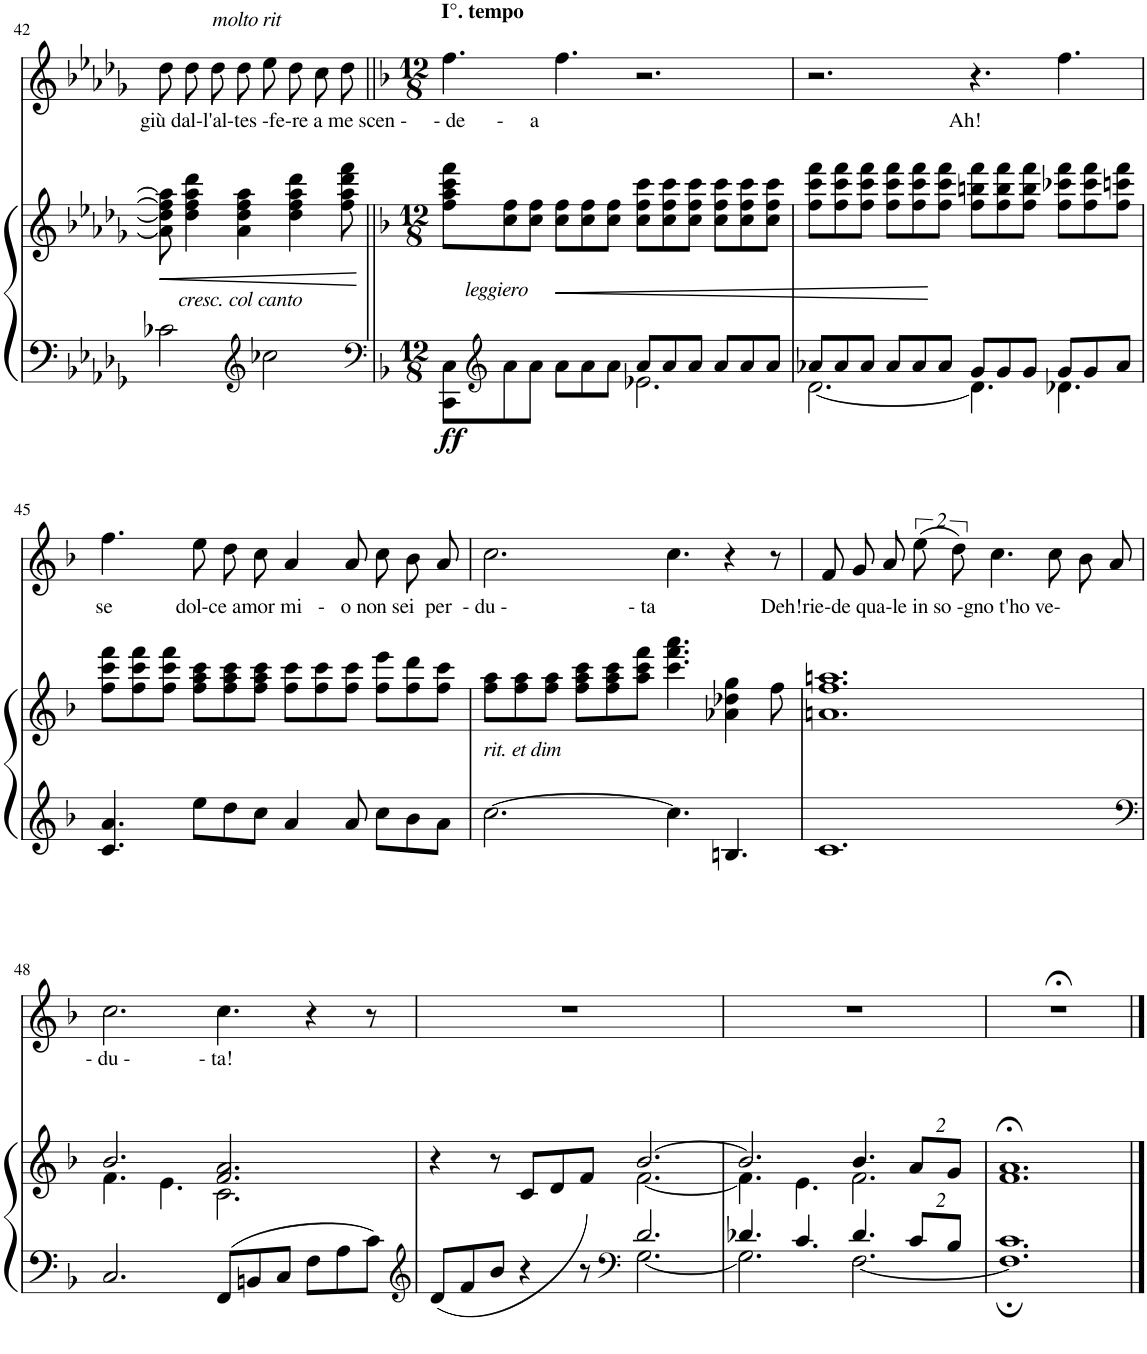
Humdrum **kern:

**kern	**kern	**dynam	**kern
*part2	*part2	*part2	*part1
*staff3	*staff2	*staff2/3	*staff1
*I"Piano	*	*	*I"Voice
*I'Pno	*	*	*
!!LO:PB:g=z
*clefF4	*clefG2	*	*clefG2
*k[b-e-a-d-g-]	*k[b-e-a-d-g-]	*	*k[b-e-a-d-g-]
*M4/4	*M4/4	*	*M4/4
*met(c)	*met(c)	*	*met(c)
=42	=42	=42	=42
!	!LO:TX:a:t=giù dal-l'al-tes -fe-re a me scen -     - de      -     a                                                                              Ah!	!	!
!LO:TX:a:i:t=cresc. col canto	!	!	!
!	!	!LO:HP:b	!
2c-X\	8a-\] 8dd-\] 8ff\] 8aa-\]	<	8dd-\L
.	4dd-\ 4ff\ 4aa-\ 4ddd-\	.	8dd-\J
!	!	!	!LO:TX:a:i:t=molto rit
.	.	.	8dd-\L
.	4a-\ 4dd-\ 4ff\ 4aa-\	.	8dd-\J
*clefG2	*	*	*
2cc-X\	.	.	8ee-\L
.	4dd-\ 4ff\ 4aa-\ 4ddd-\	.	8dd-\J
.	.	.	8cc\L
.	8ff\ 8aa-\ 8ddd-\ 8fff\	.	8dd-\J
.	.	[	.
=43||	=43||	=43||	=43||
*clefF4	*	*	*
*k[b-]	*k[b-]	*	*k[b-]
*M12/8	*M12/8	*	*M12/8
*^	*	*	*
!	!	!	!	!LO:TX:a:B:t=I°. tempo
!LO:TX:a:i:t=leggiero	!	!	!	!
!	!	!	!LO:DY:b=2	!
8CC\ 8C\L	2.ryy	8ff\ 8aa\ 8ccc\ 8fff\L	ff	4.ff\
*clefG2	*	*	*	*
8a\	.	8cc\ 8ff\	.	.
8a\J	.	8cc\ 8ff\J	.	.
!	!	!	!LO:HP:b	!
8a\L	.	8cc\ 8ff\L	<	4.ff\
8a\	.	8cc\ 8ff\	.	.
8a\J	.	8cc\ 8ff\J	.	.
8a/L	2.e-X\	8cc\ 8ff\ 8ccc\L	.	2.r
8a/	.	8cc\ 8ff\ 8ccc\	.	.
8a/J	.	8cc\ 8ff\ 8ccc\J	.	.
8a/L	.	8cc\ 8ff\ 8ccc\L	.	.
8a/	.	8cc\ 8ff\ 8ccc\	.	.
8a/J	.	8cc\ 8ff\ 8ccc\J	.	.
=44	=44	=44	=44	=44
8a-X/L	[2.d\	8ff\ 8ccc\ 8fff\L	.	2.r
8a-/	.	8ff\ 8ccc\ 8fff\	.	.
8a-/J	.	8ff\ 8ccc\ 8fff\J	.	.
8a-/L	.	8ff\ 8ccc\ 8fff\L	.	.
8a-/	.	8ff\ 8ccc\ 8fff\	.	.
8a-/J	.	8ff\ 8ccc\ 8fff\J	[	.
8g/L	4.d\]	8ff\ 8bbn\ 8fff\L	.	4.r
8g/	.	8ff\ 8bb\ 8fff\	.	.
8g/J	.	8ff\ 8bb\ 8fff\J	.	.
8g/L	4.d-X\	8ff\ 8ccc-X\ 8fff\L	.	4.ff\
8g/	.	8ff\ 8ccc-\ 8fff\	.	.
8a-/J	.	8ff\ 8cccn\ 8fff\J	.	.
*v	*v	*	*	*
!!LO:LB:g=z
=45	=45	=45	=45
!	!LO:TX:a:t=se            dol-ce amor mi   -   o non sei  per  - du -                       - ta                    Deh!rie-de qua-le in so -gno t'ho ve-	!	!
4.c/ 4.a/	8ff\ 8ccc\ 8fff\L	.	4.ff\
.	8ff\ 8ccc\ 8fff\	.	.
.	8ff\ 8ccc\ 8fff\J	.	.
8ee\L	8ff\ 8aa\ 8ccc\L	.	8ee\L
8dd\	8ff\ 8aa\ 8ccc\	.	8dd\
8cc\J	8ff\ 8aa\ 8ccc\J	.	8cc\J
4a/	8ff\ 8ccc\L	.	4a/
.	8ff\ 8ccc\	.	.
8a/	8ff\ 8ccc\J	.	8a/
8cc\L	8ff\ 8eee\L	.	8cc\L
8b-\	8ff\ 8ddd\	.	8b-\
8a\J	8ff\ 8ccc\J	.	8a\J
=46	=46	=46	=46
!LO:TX:a:i:t=rit. et dim	!	!	!
[2.cc\	8ff\ 8aa\L	.	2.cc\
.	8ff\ 8aa\	.	.
.	8ff\ 8aa\J	.	.
.	8ff\ 8aa\ 8ccc\L	.	.
.	8ff\ 8aa\ 8ccc\	.	.
.	8aa\ 8ccc\ 8fff\J	.	.
4.cc\]	4.ccc\ 4.fff\ 4.aaa\	.	4.cc\
4.Bn/	4a-X\ 4dd-X\ 4gg\	.	4r
.	8ff\	.	8r
=47	=47	=47	=47
1.c	1.an 1.ff 1.aan	.	8f/L
.	.	.	8g/
.	.	.	8a/J
.	.	.	(16%3ee\L
.	.	.	16%3dd\J)
.	.	.	4.cc\
.	.	.	8cc\L
.	.	.	8b-\
.	.	.	8a\J
!!LO:LB:g=z
=48	=48	=48	=48
*clefF4	*	*	*
*	*^	*	*
!	!LO:TX:a:t=- du -             - ta!	!	!	!
2.C/	2.b-/	4.f\	.	2.cc\
.	.	4.e\	.	.
8FF/L	2.f/ 2.a/	2.c\	.	4.cc\
8BBn/	.	.	.	.
8C/J	.	.	.	.
8F\L	.	.	.	4r
8A\	.	.	.	.
8c\J	.	.	.	8r
=49	=49	=49	=49	=49
*clefG2	*	*	*	*
*^	*	*	*	*
8d/L	2.ryy	4r	2.ryy	.	1.r
8f/	.	.	.	.	.
8b-/J	.	8r	.	.	.
4r	.	8c/L	.	.	.
.	.	8d/	.	.	.
8r	.	(8f/J	.	.	.
*clefF4	*	*	*	*	*
[2.G\	2.d/	[2.b-/	[2.f\	.	.
=50	=50	=50	=50	=50	=50
2.G\]	4.d-X/	2.b-/]	4.f\]	.	1.r
.	4.c/	.	4.e\	.	.
[2.F\	4.d-/	4.b-/	2.f\	.	.
*	*Xbrackettup	*Xbrackettup	*	*	*
.	16%3c/L	16%3a/L	.	.	.
.	16%3B-/J	16%3g/J	.	.	.
*	*	*v	*v	*	*
=51	=51	=51	=51	=51
1.F]	1.c;	1.f;< 1.a;<	.	1.r;<
*v	*v	*	*	*
==	==	==	==
*-	*-	*-	*-
